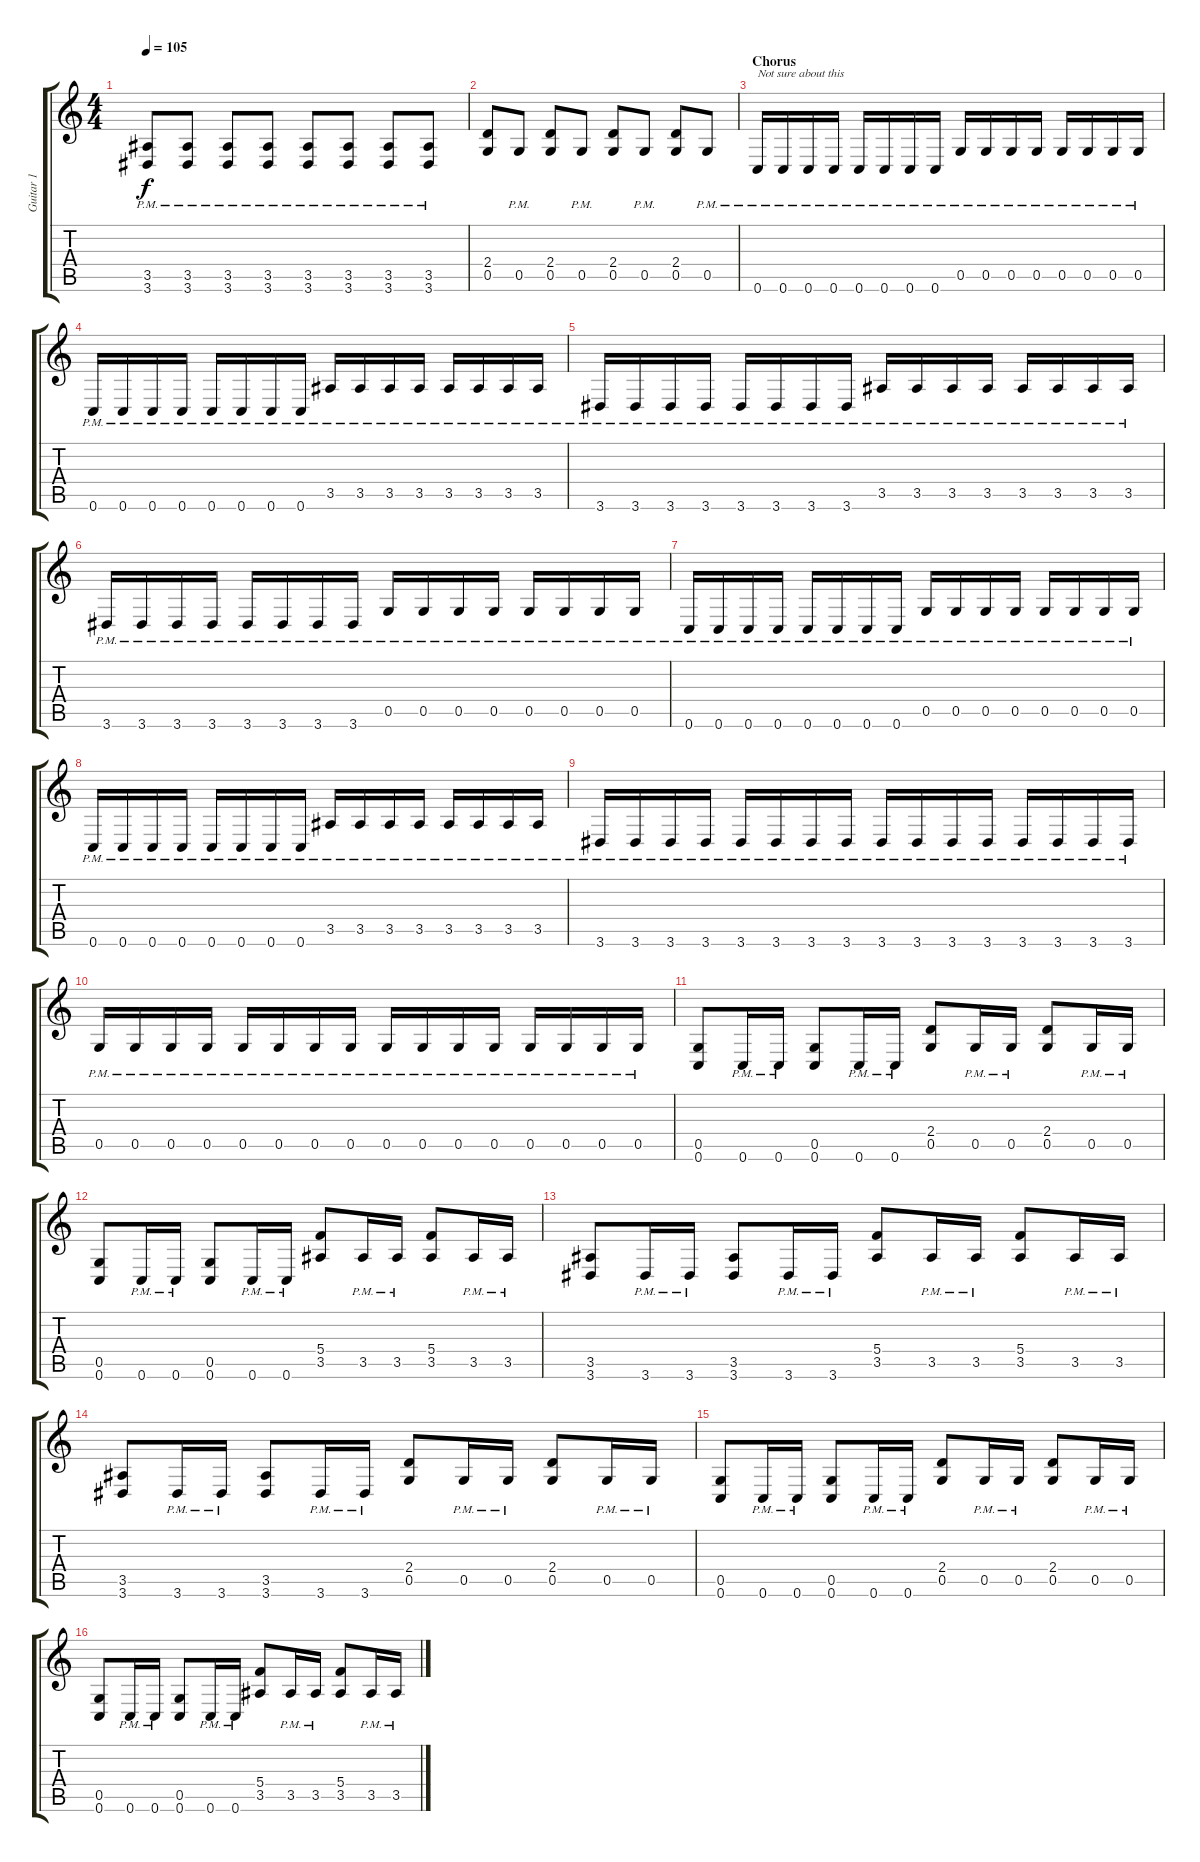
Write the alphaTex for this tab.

\track ("Guitar 1" "Guitar 1") {instrument distortionguitar}
\staff {score tabs}
\tuning (D4 A3 F3 C3 G2 C2) {hide}
\ts (4 4)
\tempo 105
\clef g2
\ks c
(3.5{pm} 3.6{pm}).8{dy f} (3.5{pm} 3.6{pm}).8 (3.5{pm} 3.6{pm}).8 (3.5{pm} 3.6{pm}).8 (3.5{pm} 3.6{pm}).8 (3.5{pm} 3.6{pm}).8 (3.5{pm} 3.6{pm}).8 (3.5{pm} 3.6{pm}).8 |
(2.4 0.5).8 0.5{pm}.8 (2.4 0.5).8 0.5{pm}.8 (2.4 0.5).8 0.5{pm}.8 (2.4 0.5).8 0.5{pm}.8 |
\section ("" "Chorus")
0.6{pm}.16{txt "Not sure about this"} 0.6{pm}.16 0.6{pm}.16 0.6{pm}.16 0.6{pm}.16 0.6{pm}.16 0.6{pm}.16 0.6{pm}.16 0.5{pm}.16 0.5{pm}.16 0.5{pm}.16 0.5{pm}.16 0.5{pm}.16 0.5{pm}.16 0.5{pm}.16 0.5{pm}.16 |
0.6{pm}.16 0.6{pm}.16 0.6{pm}.16 0.6{pm}.16 0.6{pm}.16 0.6{pm}.16 0.6{pm}.16 0.6{pm}.16 3.5{pm}.16 3.5{pm}.16 3.5{pm}.16 3.5{pm}.16 3.5{pm}.16 3.5{pm}.16 3.5{pm}.16 3.5{pm}.16 |
3.6{pm}.16 3.6{pm}.16 3.6{pm}.16 3.6{pm}.16 3.6{pm}.16 3.6{pm}.16 3.6{pm}.16 3.6{pm}.16 3.5{pm}.16 3.5{pm}.16 3.5{pm}.16 3.5{pm}.16 3.5{pm}.16 3.5{pm}.16 3.5{pm}.16 3.5{pm}.16 |
3.6{pm}.16 3.6{pm}.16 3.6{pm}.16 3.6{pm}.16 3.6{pm}.16 3.6{pm}.16 3.6{pm}.16 3.6{pm}.16 0.5{pm}.16 0.5{pm}.16 0.5{pm}.16 0.5{pm}.16 0.5{pm}.16 0.5{pm}.16 0.5{pm}.16 0.5{pm}.16 |
0.6{pm}.16 0.6{pm}.16 0.6{pm}.16 0.6{pm}.16 0.6{pm}.16 0.6{pm}.16 0.6{pm}.16 0.6{pm}.16 0.5{pm}.16 0.5{pm}.16 0.5{pm}.16 0.5{pm}.16 0.5{pm}.16 0.5{pm}.16 0.5{pm}.16 0.5{pm}.16 |
0.6{pm}.16 0.6{pm}.16 0.6{pm}.16 0.6{pm}.16 0.6{pm}.16 0.6{pm}.16 0.6{pm}.16 0.6{pm}.16 3.5{pm}.16 3.5{pm}.16 3.5{pm}.16 3.5{pm}.16 3.5{pm}.16 3.5{pm}.16 3.5{pm}.16 3.5{pm}.16 |
3.6{pm}.16 3.6{pm}.16 3.6{pm}.16 3.6{pm}.16 3.6{pm}.16 3.6{pm}.16 3.6{pm}.16 3.6{pm}.16 3.6{pm}.16 3.6{pm}.16 3.6{pm}.16 3.6{pm}.16 3.6{pm}.16 3.6{pm}.16 3.6{pm}.16 3.6{pm}.16 |
0.5{pm}.16 0.5{pm}.16 0.5{pm}.16 0.5{pm}.16 0.5{pm}.16 0.5{pm}.16 0.5{pm}.16 0.5{pm}.16 0.5{pm}.16 0.5{pm}.16 0.5{pm}.16 0.5{pm}.16 0.5{pm}.16 0.5{pm}.16 0.5{pm}.16 0.5{pm}.16 |
(0.5 0.6).8 0.6{pm}.16 0.6{pm}.16 (0.5 0.6).8 0.6{pm}.16 0.6{pm}.16 (2.4 0.5).8 0.5{pm}.16 0.5{pm}.16 (2.4 0.5).8 0.5{pm}.16 0.5{pm}.16 |
(0.5 0.6).8 0.6{pm}.16 0.6{pm}.16 (0.5 0.6).8 0.6{pm}.16 0.6{pm}.16 (5.4 3.5).8 3.5{pm}.16 3.5{pm}.16 (5.4 3.5).8 3.5{pm}.16 3.5{pm}.16 |
(3.5 3.6).8 3.6{pm}.16 3.6{pm}.16 (3.5 3.6).8 3.6{pm}.16 3.6{pm}.16 (5.4 3.5).8 3.5{pm}.16 3.5{pm}.16 (5.4 3.5).8 3.5{pm}.16 3.5{pm}.16 |
(3.5 3.6).8 3.6{pm}.16 3.6{pm}.16 (3.5 3.6).8 3.6{pm}.16 3.6{pm}.16 (2.4 0.5).8 0.5{pm}.16 0.5{pm}.16 (2.4 0.5).8 0.5{pm}.16 0.5{pm}.16 |
(0.5 0.6).8 0.6{pm}.16 0.6{pm}.16 (0.5 0.6).8 0.6{pm}.16 0.6{pm}.16 (2.4 0.5).8 0.5{pm}.16 0.5{pm}.16 (2.4 0.5).8 0.5{pm}.16 0.5{pm}.16 |
(0.5 0.6).8 0.6{pm}.16 0.6{pm}.16 (0.5 0.6).8 0.6{pm}.16 0.6{pm}.16 (5.4 3.5).8 3.5{pm}.16 3.5{pm}.16 (5.4 3.5).8 3.5{pm}.16 3.5{pm}.16
